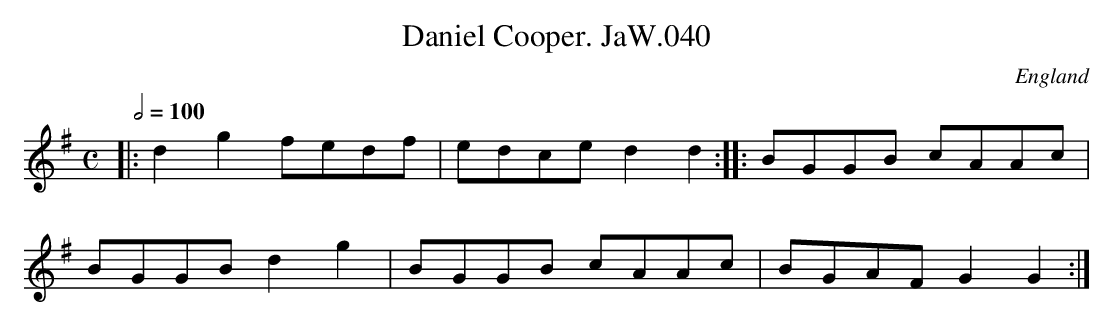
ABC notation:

X:1
T:Daniel Cooper. JaW.040
L:1/8
M:C
O:England
Q:1/2=100
K:G
|:d2g2 fedf|edce d2d2::BGGB cAAc|!
BGGB d2g2|BGGB cAAc|BGAF G2G2:|
